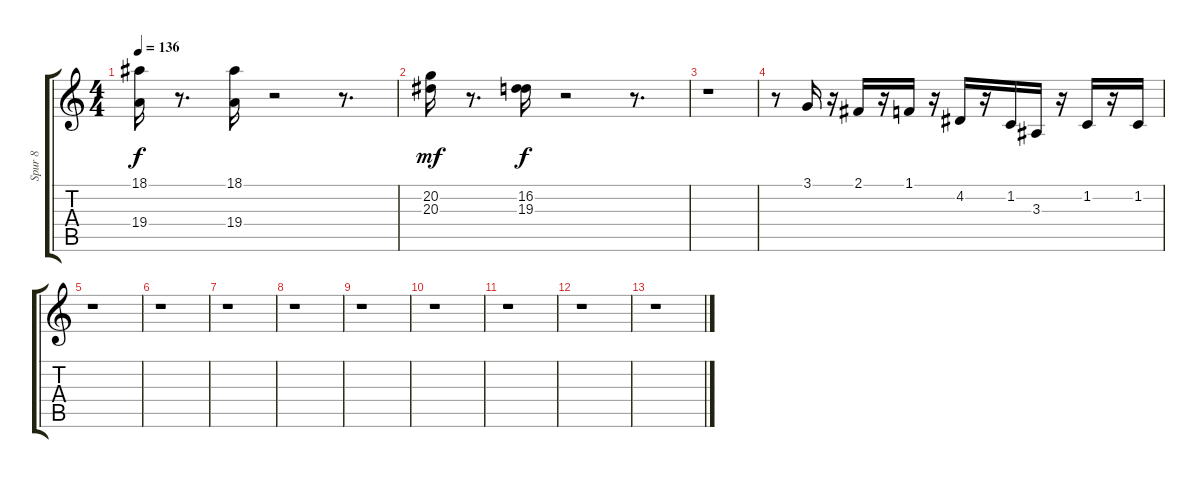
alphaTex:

\track ("Spur 8" "Spur 8") {instrument fx4atmosphere}
\staff {score tabs}
\tuning (E4 B3 G3 D3 A2 E2) {hide}
\ts (4 4)
\tempo 136
\clef g2
\ks c
(18.1 19.4).16{dy f} r.8{d} (18.1 19.4).16 r.2 r.8{d} |
(20.2 20.3).16{dy mf} r.8{d} (16.2 19.3).16{dy f} r.2 r.8{d} |
r.1 |
r.8 3.1.16 r.16 2.1.16 r.16 1.1.16 r.16 4.2.16 r.16 1.2.16 3.3.16 r.16 1.2.16 r.16 1.2.16 |
r.1 |
r.1 |
r.1 |
r.1 |
r.1 |
r.1 |
r.1 |
r.1 |
r.1
